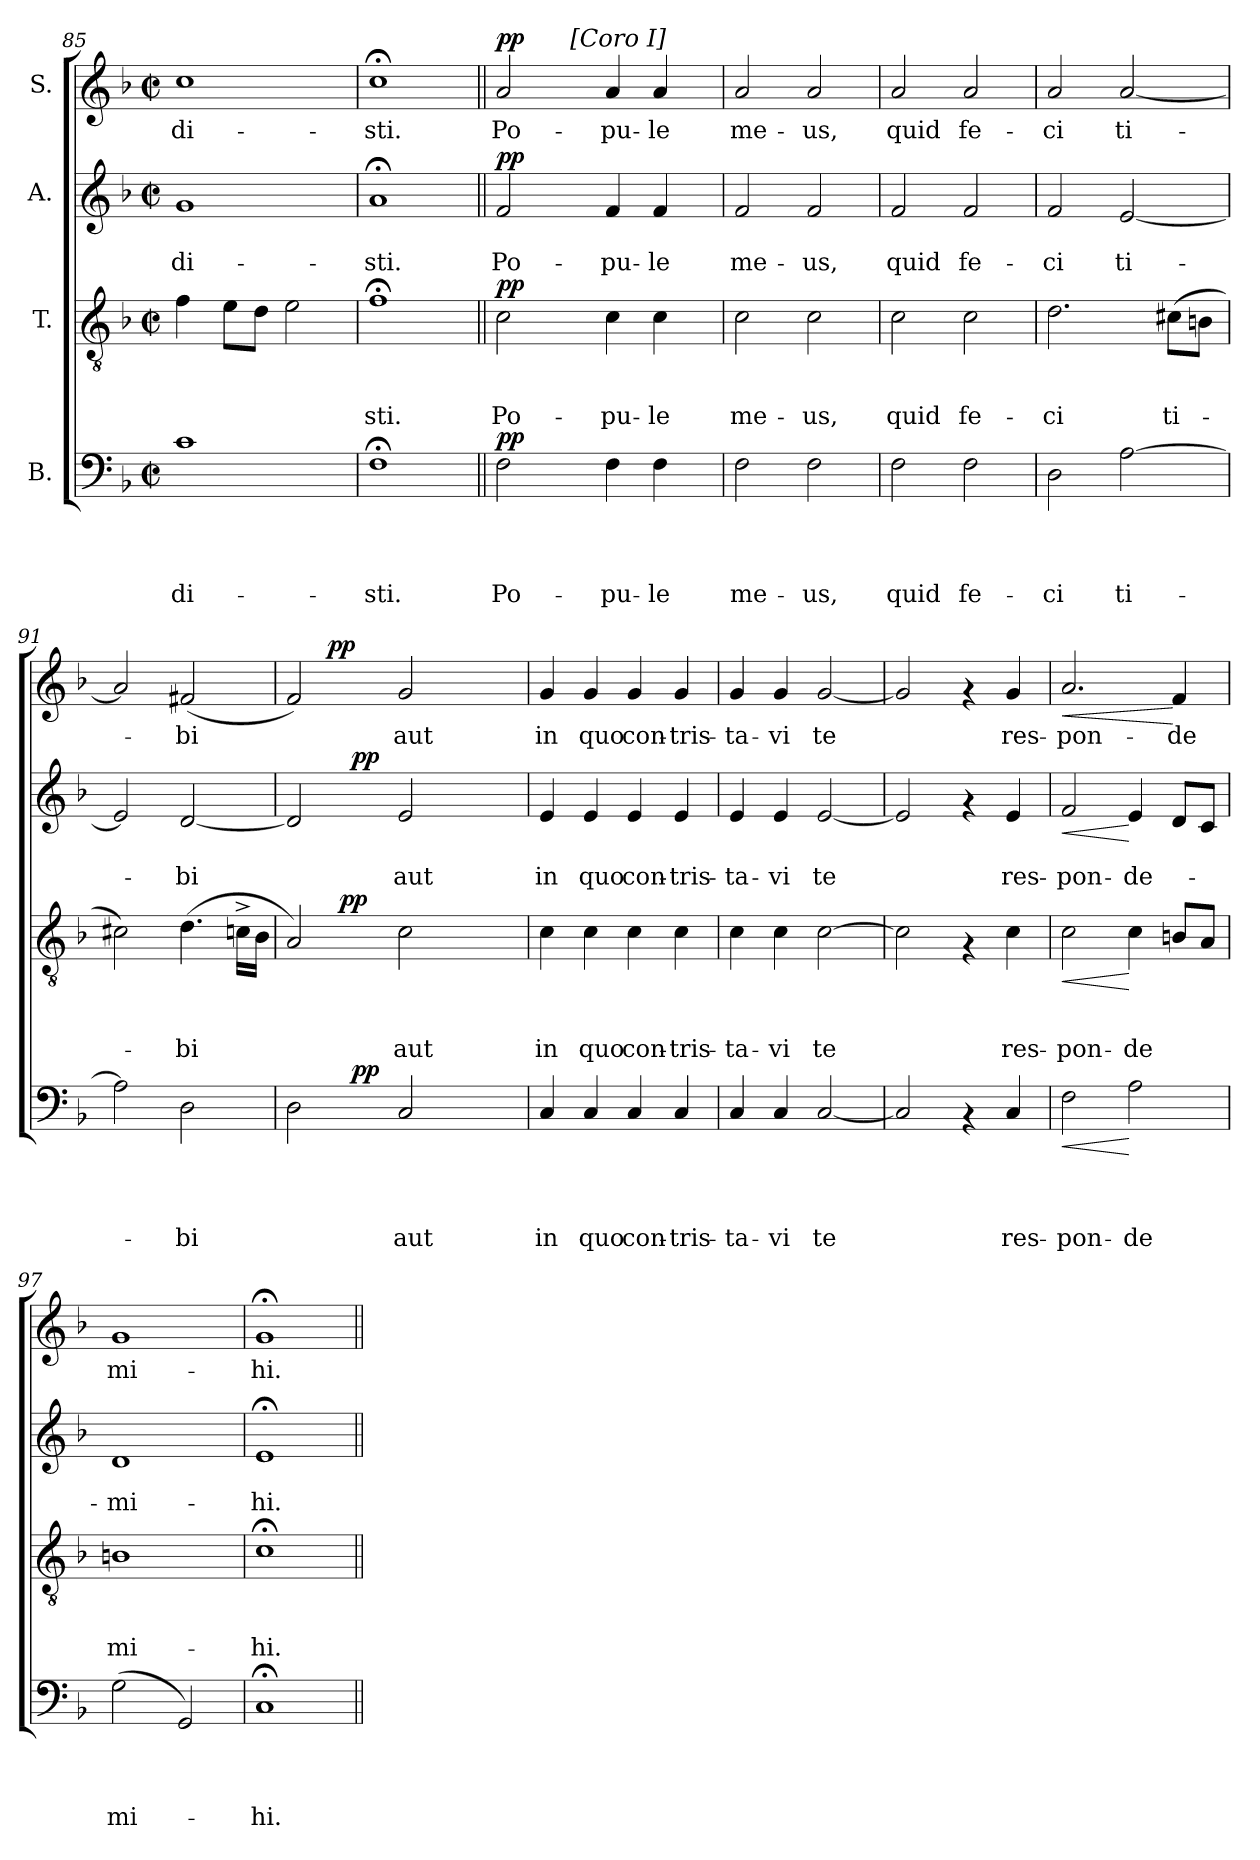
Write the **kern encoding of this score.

**kern	**text	**text	**text	**text	**dynam	**kern	**text	**text	**text	**dynam	**kern	**text	**text	**dynam	**kern	**text	**dynam
*part4	*part4	*part4	*part4	*part4	*part4	*part3	*part3	*part3	*part3	*part3	*part2	*part2	*part2	*part2	*part1	*part1	*part1
*staff4	*staff4	*staff4	*staff4	*staff4	*staff4	*staff3	*staff3	*staff3	*staff3	*staff3	*staff2	*staff2	*staff2	*staff2	*staff1	*staff1	*staff1
*I"B.	*	*	*	*	*	*I"T.	*	*	*	*	*I"A.	*	*	*	*I"S.	*	*
*clefF4	*	*	*	*	*	*clefGv2	*	*	*	*	*clefG2	*	*	*	*clefG2	*	*
*k[b-]	*	*	*	*	*	*k[b-]	*	*	*	*	*k[b-]	*	*	*	*k[b-]	*	*
*F:	*	*	*	*	*	*F:	*	*	*	*	*F:	*	*	*	*F:	*	*
*M2/2	*	*	*	*	*	*M2/2	*	*	*	*	*M2/2	*	*	*	*M2/2	*	*
*met(c|)	*	*	*	*	*	*met(c|)	*	*	*	*	*met(c|)	*	*	*	*met(c|)	*	*
=85	=85	=85	=85	=85	=85	=85	=85	=85	=85	=85	=85	=85	=85	=85	=85	=85	=85
!	!	!	!	!LO:LY:b	!	!	!	!	!	!	!	!	!LO:LY:b	!	!	!LO:LY:b	!
1c	.	.	.	-di-	.	4f\	.	.	.	.	1g	.	-di-	.	1cc	-di-	.
.	.	.	.	.	.	8e\L	.	.	.	.	.	.	.	.	.	.	.
.	.	.	.	.	.	8d\J	.	.	.	.	.	.	.	.	.	.	.
.	.	.	.	.	.	2e\	.	.	.	.	.	.	.	.	.	.	.
=86	=86	=86	=86	=86	=86	=86	=86	=86	=86	=86	=86	=86	=86	=86	=86	=86	=86
!	!	!	!	!LO:LY:b	!	!	!	!	!LO:LY:b	!	!	!	!LO:LY:b	!	!	!LO:LY:b	!
1F;	.	.	.	-sti.	.	1f;	.	.	-sti.	.	1a;<	.	-sti.	.	1cc;	-sti.	.
=87||	=87||	=87||	=87||	=87||	=87||	=87||	=87||	=87||	=87||	=87||	=87||	=87||	=87||	=87||	=87||	=87||	=87||
!	!	!	!	!LO:LY:b	!LO:DY:a	!	!	!	!LO:LY:b	!LO:DY:a	!	!	!LO:LY:b	!LO:DY:a	!	!LO:LY:b	!LO:DY:a
*	*	*	*	*	*	*	*	*	*	*	*	*	*	*	*^	*	*
2F\	.	.	.	Po-	pp	2c\	.	.	Po-	pp	2f/	.	Po-	pp	2a/	4ryy	Po-	pp
.	.	.	.	.	.	.	.	.	.	.	.	.	.	.	.	16.ryy	.	.
!	!	!	!	!	!	!	!	!	!	!	!	!	!	!	!	!LO:TX:a:t=[Coro I]	!	!
.	.	.	.	.	.	.	.	.	.	.	.	.	.	.	.	2ryy	.	.
!	!	!	!	!LO:LY:b	!	!	!	!	!LO:LY:b	!	!	!	!LO:LY:b	!	!	!	!LO:LY:b	!
4F\	.	.	.	-pu-	.	4c\	.	.	-pu-	.	4f/	.	-pu-	.	4a/	.	-pu-	.
!	!	!	!	!LO:LY:b	!	!	!	!	!LO:LY:b	!	!	!	!LO:LY:b	!	!	!	!LO:LY:b	!
4F\	.	.	.	-le	.	4c\	.	.	-le	.	4f/	.	-le	.	4a/	.	-le	.
.	.	.	.	.	.	.	.	.	.	.	.	.	.	.	.	8ryy	.	.
.	.	.	.	.	.	.	.	.	.	.	.	.	.	.	.	32ryy	.	.
=88	=88	=88	=88	=88	=88	=88	=88	=88	=88	=88	=88	=88	=88	=88	=88	=88	=88	=88
!	!	!	!	!LO:LY:b	!	!	!	!	!LO:LY:b	!	!	!	!LO:LY:b	!	!	!	!LO:LY:b	!
*	*	*	*	*	*	*	*	*	*	*	*	*	*	*	*v	*v	*	*
2F\	.	.	.	me-	.	2c\	.	.	me-	.	2f/	.	me-	.	2a/	me-	.
!	!	!	!	!LO:LY:b	!	!	!	!	!LO:LY:b	!	!	!	!LO:LY:b	!	!	!LO:LY:b	!
2F\	.	.	.	-us,	.	2c\	.	.	-us,	.	2f/	.	-us,	.	2a/	-us,	.
=89	=89	=89	=89	=89	=89	=89	=89	=89	=89	=89	=89	=89	=89	=89	=89	=89	=89
!	!	!	!	!LO:LY:b	!	!	!	!	!LO:LY:b	!	!	!	!LO:LY:b	!	!	!LO:LY:b	!
2F\	.	.	.	quid	.	2c\	.	.	quid	.	2f/	.	quid	.	2a/	quid	.
!	!	!	!	!LO:LY:b	!	!	!	!	!LO:LY:b	!	!	!	!LO:LY:b	!	!	!LO:LY:b	!
2F\	.	.	.	fe-	.	2c\	.	.	fe-	.	2f/	.	fe-	.	2a/	fe-	.
!!LO:PB:g=z
=90	=90	=90	=90	=90	=90	=90	=90	=90	=90	=90	=90	=90	=90	=90	=90	=90	=90
!	!	!	!	!LO:LY:b	!	!	!	!	!LO:LY:b	!	!	!	!LO:LY:b	!	!	!LO:LY:b	!
2D\	.	.	.	-ci	.	2.d\	.	.	-ci	.	2f/	.	-ci	.	2a/	-ci	.
!	!	!	!	!LO:LY:b	!	!	!	!	!	!	!	!	!LO:LY:b	!	!	!LO:LY:b	!
[>2A\	.	.	.	ti-	.	.	.	.	.	.	[>2e/	.	ti-	.	[>2a/	ti-	.
!	!	!	!	!	!	!	!	!	!LO:LY:b	!	!	!	!	!	!	!	!
.	.	.	.	.	.	(>8c#X\L	.	.	ti-	.	.	.	.	.	.	.	.
.	.	.	.	.	.	8Bn\J	.	.	.	.	.	.	.	.	.	.	.
=91	=91	=91	=91	=91	=91	=91	=91	=91	=91	=91	=91	=91	=91	=91	=91	=91	=91
2A\]	.	.	.	.	.	2c#X\)	.	.	.	.	2e/]	.	.	.	2a/]	.	.
!	!	!	!	!LO:LY:b	!	!	!	!	!LO:LY:b	!	!	!	!LO:LY:b	!	!	!LO:LY:b	!
2D\	.	.	.	-bi	.	(>4.d\	.	.	-bi	.	[>2d/	.	-bi	.	(>2f#X/	-bi	.
.	.	.	.	.	.	16cn^>\LL	.	.	.	.	.	.	.	.	.	.	.
.	.	.	.	.	.	16B-\JJ	.	.	.	.	.	.	.	.	.	.	.
=92	=92	=92	=92	=92	=92	=92	=92	=92	=92	=92	=92	=92	=92	=92	=92	=92	=92
*^	*	*	*	*	*	*^	*	*	*	*	*^	*	*	*	*^	*	*
2D\	8..ryy	.	.	.	.	.	2A/)	8.ryy	.	.	.	.	2d/]	8..ryy	.	.	.	2f/)	8ryy	.	.
.	.	.	.	.	.	.	.	.	.	.	.	.	.	.	.	.	.	.	32ryy	.	.
!	!	!	!	!	!	!	!	!	!	!	!	!	!	!	!	!	!	!	!	!	!LO:DY:a
.	.	.	.	.	.	.	.	.	.	.	.	.	.	.	.	.	.	.	2ryy	.	pp
!	!	!	!	!	!	!	!	!	!	!	!	!LO:DY:a	!	!	!	!	!	!	!	!	!
.	.	.	.	.	.	.	.	2ryy	.	.	.	pp	.	.	.	.	.	.	.	.	.
!	!	!	!	!	!	!LO:DY:a	!	!	!	!	!	!	!	!	!	!	!LO:DY:a	!	!	!	!
.	2ryy	.	.	.	.	pp	.	.	.	.	.	.	.	2ryy	.	.	pp	.	.	.	.
!	!	!	!	!	!LO:LY:b	!	!	!	!	!	!LO:LY:b	!	!	!	!	!LO:LY:b	!	!	!	!LO:LY:b	!
2C/	.	.	.	.	aut	.	2c\	.	.	.	aut	.	2e/	.	.	aut	.	2g/	.	aut	.
.	.	.	.	.	.	.	.	.	.	.	.	.	.	.	.	.	.	.	4ryy	.	.
.	.	.	.	.	.	.	.	4ryy	.	.	.	.	.	.	.	.	.	.	.	.	.
.	4ryy	.	.	.	.	.	.	.	.	.	.	.	.	4ryy	.	.	.	.	.	.	.
.	.	.	.	.	.	.	.	.	.	.	.	.	.	.	.	.	.	.	16.ryy	.	.
.	.	.	.	.	.	.	.	16ryy	.	.	.	.	.	.	.	.	.	.	.	.	.
.	32ryy	.	.	.	.	.	.	.	.	.	.	.	.	32ryy	.	.	.	.	.	.	.
=93	=93	=93	=93	=93	=93	=93	=93	=93	=93	=93	=93	=93	=93	=93	=93	=93	=93	=93	=93	=93	=93
!	!	!	!	!	!LO:LY:b	!	!	!	!	!	!LO:LY:b	!	!	!	!	!LO:LY:b	!	!	!	!LO:LY:b	!
*v	*v	*	*	*	*	*	*	*	*	*	*	*	*v	*v	*	*	*	*v	*v	*	*
*	*	*	*	*	*	*v	*v	*	*	*	*	*	*	*	*	*	*	*
4C/	.	.	.	in	.	4c\	.	.	in	.	4e/	.	in	.	4g/	in	.
!	!	!	!	!LO:LY:b	!	!	!	!	!LO:LY:b	!	!	!	!LO:LY:b	!	!	!LO:LY:b	!
4C/	.	.	.	quo	.	4c\	.	.	quo	.	4e/	.	quo	.	4g/	quo	.
!	!	!	!	!LO:LY:b	!	!	!	!	!LO:LY:b	!	!	!	!LO:LY:b	!	!	!LO:LY:b	!
4C/	.	.	.	con-	.	4c\	.	.	con-	.	4e/	.	con-	.	4g/	con-	.
!	!	!	!	!LO:LY:b	!	!	!	!	!LO:LY:b	!	!	!	!LO:LY:b	!	!	!LO:LY:b	!
4C/	.	.	.	-tris-	.	4c\	.	.	-tris-	.	4e/	.	-tris-	.	4g/	-tris-	.
=94	=94	=94	=94	=94	=94	=94	=94	=94	=94	=94	=94	=94	=94	=94	=94	=94	=94
!	!	!	!	!LO:LY:b	!	!	!	!	!LO:LY:b	!	!	!	!LO:LY:b	!	!	!LO:LY:b	!
4C/	.	.	.	-ta-	.	4c\	.	.	-ta-	.	4e/	.	-ta-	.	4g/	-ta-	.
!	!	!	!	!LO:LY:b	!	!	!	!	!LO:LY:b	!	!	!	!LO:LY:b	!	!	!LO:LY:b	!
4C/	.	.	.	-vi	.	4c\	.	.	-vi	.	4e/	.	-vi	.	4g/	-vi	.
!	!	!	!	!LO:LY:b	!	!	!	!	!LO:LY:b	!	!	!	!LO:LY:b	!	!	!LO:LY:b	!
[>2C/	.	.	.	te	.	[>2c\	.	.	te	.	[>2e/	.	te	.	[>2g/	te	.
=95	=95	=95	=95	=95	=95	=95	=95	=95	=95	=95	=95	=95	=95	=95	=95	=95	=95
2C/]	.	.	.	.	.	2c\]	.	.	.	.	2e/]	.	.	.	2g/]	.	.
4rAA	.	.	.	.	.	4rF	.	.	.	.	4rf	.	.	.	4rf	.	.
!	!	!	!	!LO:LY:b	!	!	!	!	!LO:LY:b	!	!	!	!LO:LY:b	!	!	!LO:LY:b	!
4C/	.	.	.	res-	.	4c\	.	.	res-	.	4e/	.	res-	.	4g/	res-	.
!!LO:LB:g=z
=96	=96	=96	=96	=96	=96	=96	=96	=96	=96	=96	=96	=96	=96	=96	=96	=96	=96
!	!	!	!	!LO:LY:b	!LO:HP:b	!	!	!	!LO:LY:b	!LO:HP:b	!	!	!LO:LY:b	!LO:HP:b	!	!LO:LY:b	!LO:HP:b
2F\	.	.	.	-pon-	<	2c\	.	.	-pon-	<	2f/	.	-pon-	<	2.a/	-pon-	<
!	!	!	!	!LO:LY:b	!	!	!	!	!LO:LY:b	!	!	!	!LO:LY:b	!	!	!	!
2A\	.	.	.	-de	[	4c\	.	.	-de	[	4e/	.	-de-	[	.	.	.
!	!	!	!	!	!	!	!	!	!	!	!	!	!	!	!	!LO:LY:b	!
.	.	.	.	.	.	8Bn/L	.	.	.	.	8d/L	.	.	.	4f/	-de	[
.	.	.	.	.	.	8A/J	.	.	.	.	8c/J	.	.	.	.	.	.
=97	=97	=97	=97	=97	=97	=97	=97	=97	=97	=97	=97	=97	=97	=97	=97	=97	=97
!	!	!	!	!LO:LY:b	!	!	!	!	!LO:LY:b	!	!	!	!LO:LY:b	!	!	!LO:LY:b	!
(>2G\	.	.	.	mi-	.	1Bn	.	.	mi-	.	1d	.	-mi-	.	1g	mi-	.
2GG/)	.	.	.	.	.	.	.	.	.	.	.	.	.	.	.	.	.
=98	=98	=98	=98	=98	=98	=98	=98	=98	=98	=98	=98	=98	=98	=98	=98	=98	=98
!	!	!	!	!LO:LY:b	!	!	!	!	!LO:LY:b	!	!	!	!LO:LY:b	!	!	!LO:LY:b	!
1C;<	.	.	.	-hi.	.	1c;	.	.	-hi.	.	1e;<	.	-hi.	.	1g;<	-hi.	.
=||	=||	=||	=||	=||	=||	=||	=||	=||	=||	=||	=||	=||	=||	=||	=||	=||	=||
*-	*-	*-	*-	*-	*-	*-	*-	*-	*-	*-	*-	*-	*-	*-	*-	*-	*-
